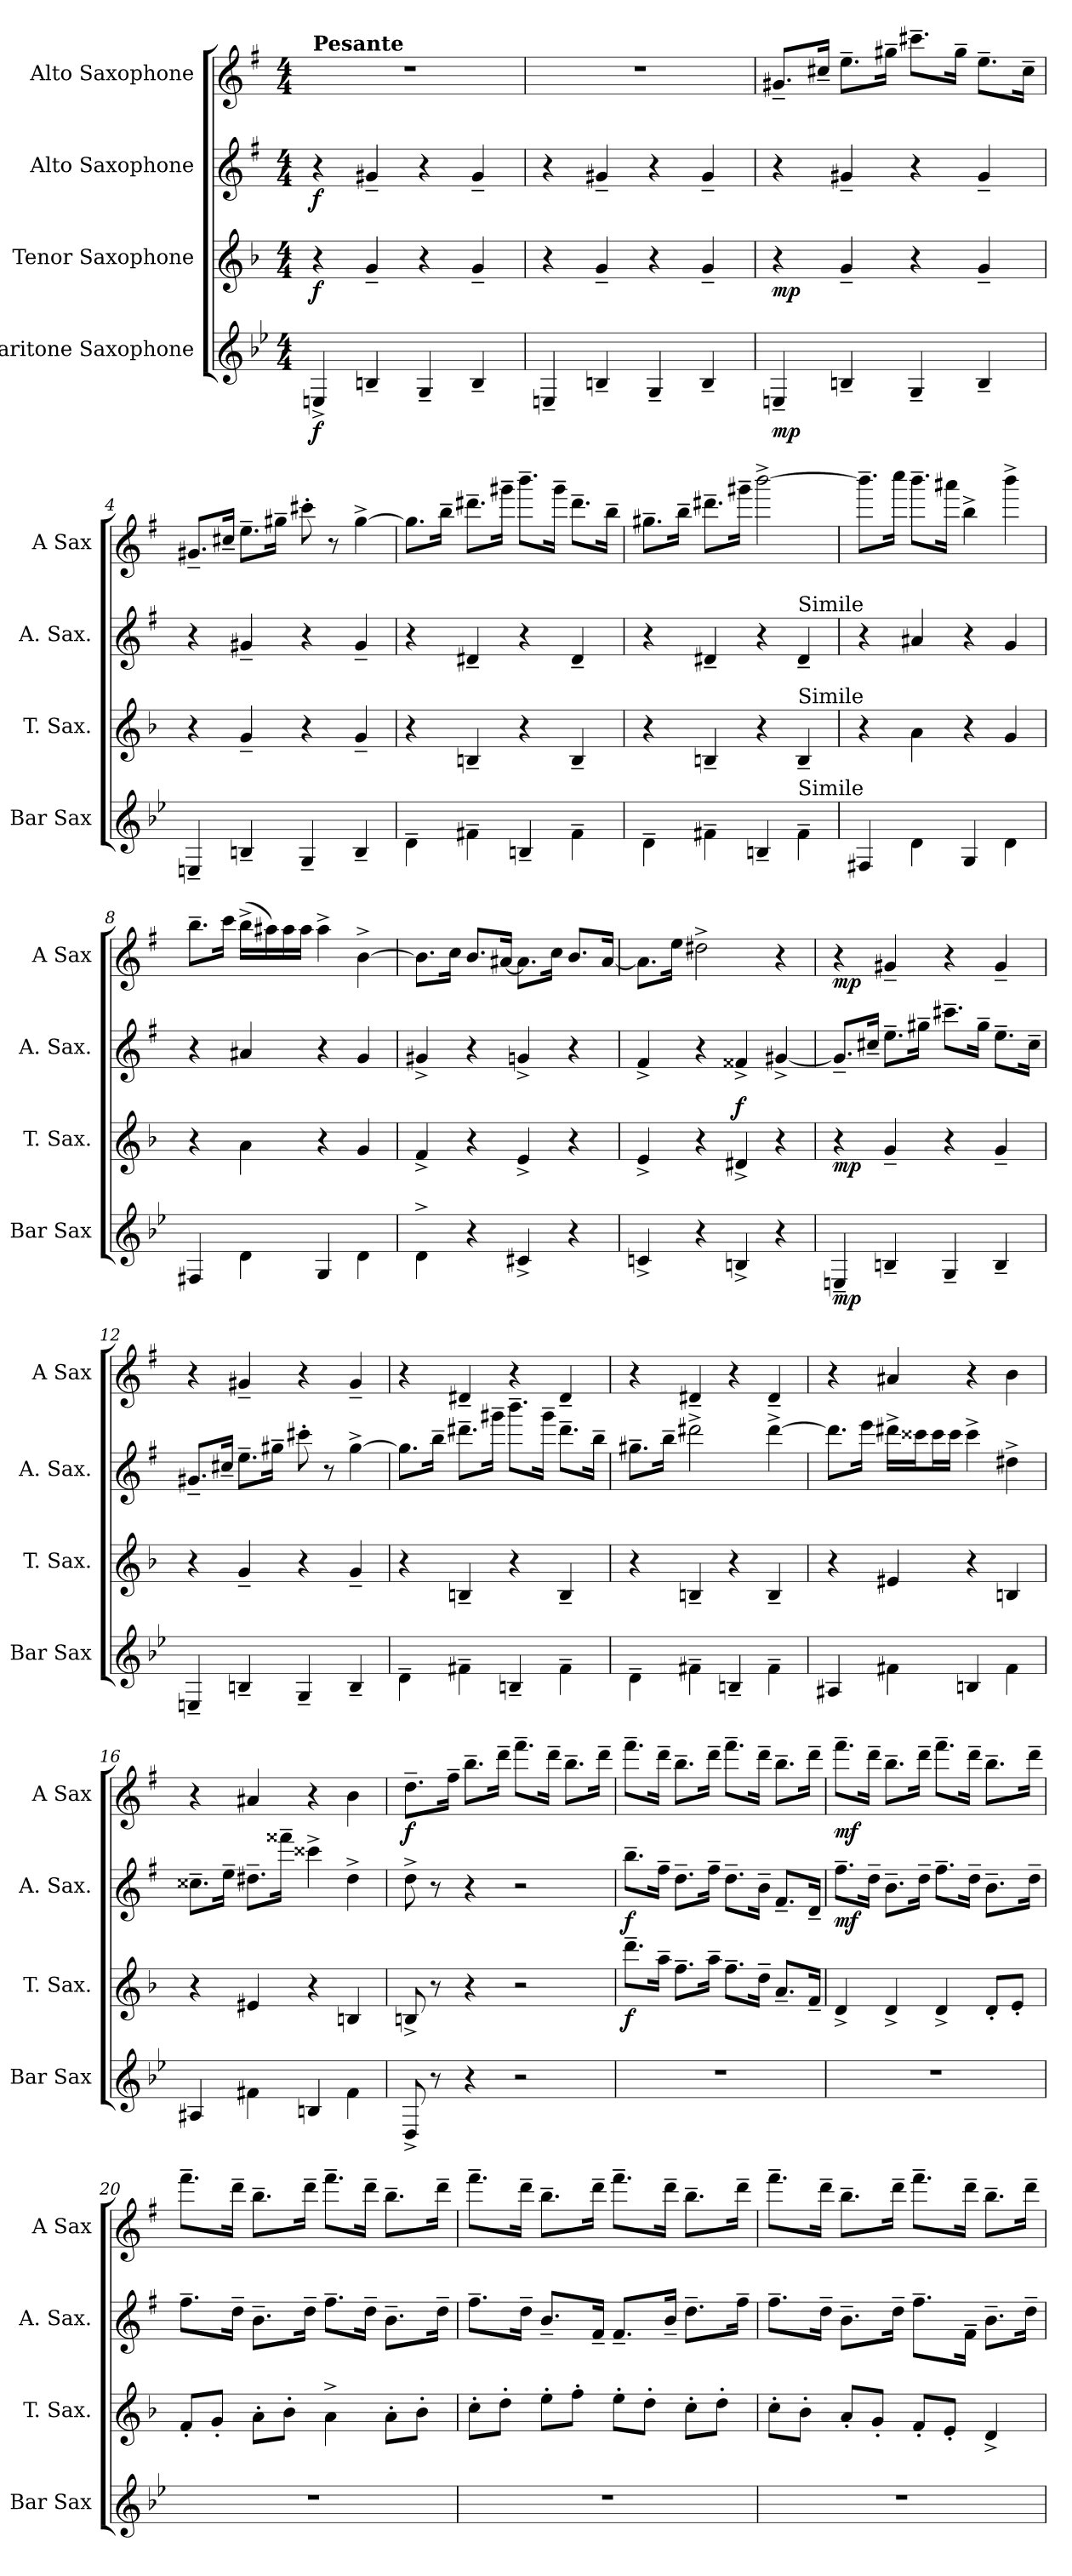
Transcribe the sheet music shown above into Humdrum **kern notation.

**kern	**dynam	**kern	**dynam	**kern	**dynam	**kern	**dynam
*part4	*part4	*part3	*part3	*part2	*part2	*part1	*part1
*staff4	*staff4	*staff3	*staff3	*staff2	*staff2	*staff1	*staff1
*I"Baritone Saxophone	*	*I"Tenor Saxophone	*	*I"Alto Saxophone	*	*I"Alto Saxophone	*
*I'Bar Sax	*	*I'T. Sax.	*	*I'A. Sax.	*	*I'A Sax	*
*clefG2	*	*clefG2	*	*clefG2	*	*clefG2	*
*ITrd12c21	*	*ITrd8c14	*	*ITrd5c9	*	*ITrd5c9	*
*k[b-e-]	*	*k[b-]	*	*k[b-e-]	*	*k[b-e-]	*
*M4/4	*	*M4/4	*	*M4/4	*	*M4/4	*
*MM105	*	*MM105	*	*MM105	*	*MM105	*
=1	=1	=1	=1	=1	=1	=1	=1
!	!	!	!	!	!	!LO:TX:B:t=Pesante	!
!	!LO:DY:b	!	!LO:DY:b	!	!LO:DY:b	!	!
4EEn^/	f	4r	f	4r	f	1r	.
4BBn~/	.	4G~/	.	4Bn~/	.	.	.
4GG~/	.	4r	.	4r	.	.	.
4BB~/	.	4G~/	.	4B~/	.	.	.
=2	=2	=2	=2	=2	=2	=2	=2
4EEn~/	.	4r	.	4r	.	1r	.
4BBn~/	.	4G~/	.	4Bn~/	.	.	.
4GG~/	.	4r	.	4r	.	.	.
4BB~/	.	4G~/	.	4B~/	.	.	.
=3	=3	=3	=3	=3	=3	=3	=3
!	!LO:DY:b	!	!LO:DY:b	!	!LO:DY:b	!	!
!	!	!	!	!	!LO:DY:n=1:a	!	!
4EEn~/	mp	4r	mp	4r	mp f	8.Bn~/L	.
.	.	.	.	.	.	16en~/Jk	.
4BBn~/	.	4G~/	.	4Bn~/	.	8.g~\L	.
.	.	.	.	.	.	16bn~\Jk	.
4GG~/	.	4r	.	4r	.	8.een~\L	.
.	.	.	.	.	.	16b~\Jk	.
4BB~/	.	4G~/	.	4B~/	.	8.g~\L	.
.	.	.	.	.	.	16e~\Jk	.
=4	=4	=4	=4	=4	=4	=4	=4
4EEn~/	.	4r	.	4r	.	8.Bn~/L	.
.	.	.	.	.	.	16en~/Jk	.
4BBn~/	.	4G~/	.	4Bn~/	.	8.g~\L	.
.	.	.	.	.	.	16bn~\Jk	.
4GG~/	.	4r	.	4r	.	8een'\	.
.	.	.	.	.	.	8r	.
4BB~/	.	4G~/	.	4B~/	.	[4b^\	.
!!LO:LB:g=z
=5	=5	=5	=5	=5	=5	=5	=5
4D~\	.	4r	.	4r	.	8.b\L]	.
.	.	.	.	.	.	16dd~\Jk	.
4F#X~\	.	4BBn~/	.	4F#X~/	.	8.ff#X~\L	.
.	.	.	.	.	.	16bbn~\Jk	.
4BBn~/	.	4r	.	4r	.	8.ddd~\L	.
.	.	.	.	.	.	16bb~\Jk	.
4F#~\	.	4BB~/	.	4F#~/	.	8.ff#~\L	.
.	.	.	.	.	.	16dd~\Jk	.
=6	=6	=6	=6	=6	=6	=6	=6
4D~\	.	4r	.	4r	.	8.bn~\L	.
.	.	.	.	.	.	16dd~\Jk	.
4F#X~\	.	4BBn~/	.	4F#X~/	.	8.ff#X~\L	.
.	.	.	.	.	.	16bbn~\Jk	.
4BBn~/	.	4r	.	4r	.	[2ddd^\	.
!	!	!	!	!LO:TX:a:t=Simile	!	!	!
!	!	!LO:TX:a:t=Simile	!	!	!	!	!
!LO:TX:a:t=Simile	!	!	!	!	!	!	!
4F#~\	.	4BB~/	.	4F#~/	.	.	.
=7	=7	=7	=7	=7	=7	=7	=7
4FF#X/	.	4r	.	4r	.	8.ddd~\L]	.
.	.	.	.	.	.	16eee-\Jk	.
4D\	.	4A\	.	4c#X/	.	8.ddd~\L	.
.	.	.	.	.	.	16ccc#X\Jk	.
4GG/	.	4r	.	4r	.	4dd^\	.
4D\	.	4G/	.	4B-/	.	4ddd^\	.
=8	=8	=8	=8	=8	=8	=8	=8
4FF#X/	.	4r	.	4r	.	8.dd~\L	.
.	.	.	.	.	.	16ee-\Jk	.
4D\	.	4A\	.	4c#X/	.	(>16dd^\LL	.
.	.	.	.	.	.	16cc#X\)	.
.	.	.	.	.	.	16cc#\	.
.	.	.	.	.	.	16cc#\JJ	.
4GG/	.	4r	.	4r	.	4cc#^\	.
4D\	.	4G/	.	4B-/	.	[4d^\	.
!!LO:LB:g=z
=9	=9	=9	=9	=9	=9	=9	=9
4D^\	.	4F^/	.	4Bn^/	.	8.d\L]	.
.	.	.	.	.	.	16e-\Jk	.
4r	.	4r	.	4r	.	8.d/L	.
.	.	.	.	.	.	[16c#X/Jk	.
4C#X^/	.	4E^/	.	4B-X^/	.	8.c#\L]	.
.	.	.	.	.	.	16e-\Jk	.
4r	.	4r	.	4r	.	8.d/L	.
.	.	.	.	.	.	[16c#/Jk	.
=10	=10	=10	=10	=10	=10	=10	=10
4Cn^/	.	4E^/	.	4A^/	.	8.c#\L]	.
.	.	.	.	.	.	16g\Jk	.
4r	.	4r	.	4r	.	2f#X^\	.
!	!	!	!LO:DY:a	!	!	!	!
4BBn^/	.	4D#X^/	f	4A#X^/	.	.	.
4r	.	4r	.	[4Bn^/	.	4r	.
=11	=11	=11	=11	=11	=11	=11	=11
!	!LO:DY:b	!	!LO:DY:b	!	!	!	!LO:DY:b
4EEn~/	mp	4r	mp	8.B~/L]	.	4r	mp
.	.	.	.	16en~/Jk	.	.	.
4BBn~/	.	4G~/	.	8.g~\L	.	4Bn~/	.
.	.	.	.	16bn~\Jk	.	.	.
4GG~/	.	4r	.	8.een~\L	.	4r	.
.	.	.	.	16b~\Jk	.	.	.
4BB~/	.	4G~/	.	8.g~\L	.	4B~/	.
.	.	.	.	16e~\Jk	.	.	.
=12	=12	=12	=12	=12	=12	=12	=12
4EEn~/	.	4r	.	8.Bn~/L	.	4r	.
.	.	.	.	16en~/Jk	.	.	.
4BBn~/	.	4G~/	.	8.g~\L	.	4Bn~/	.
.	.	.	.	16bn~\Jk	.	.	.
4GG~/	.	4r	.	8een'\	.	4r	.
.	.	.	.	8r	.	.	.
4BB~/	.	4G~/	.	[4b^\	.	4B~/	.
=13	=13	=13	=13	=13	=13	=13	=13
4D~\	.	4r	.	8.b\L]	.	4r	.
.	.	.	.	16dd~\Jk	.	.	.
4F#X~\	.	4BBn~/	.	8.ff#X~\L	.	4F#X~/	.
.	.	.	.	16bbn~\Jk	.	.	.
4BBn~/	.	4r	.	8.ddd~\L	.	4r	.
.	.	.	.	16bb~\Jk	.	.	.
4F#~\	.	4BB~/	.	8.ff#~\L	.	4F#~/	.
.	.	.	.	16dd~\Jk	.	.	.
=14	=14	=14	=14	=14	=14	=14	=14
4D~\	.	4r	.	8.bn~\L	.	4r	.
.	.	.	.	16dd~\Jk	.	.	.
4F#X~\	.	4BBn~/	.	2ff#X^\	.	4F#X~/	.
4BBn~/	.	4r	.	.	.	4r	.
4F#~\	.	4BB~/	.	[4ff#^\	.	4F#~/	.
!!LO:LB:g=z
=15	=15	=15	=15	=15	=15	=15	=15
4AA#X/	.	4r	.	8.ff#\L]	.	4r	.
.	.	.	.	16gg\Jk	.	.	.
4F#X\	.	4E#X/	.	16ff#X^\LL	.	4c#X/	.
.	.	.	.	16ee#X\J	.	.	.
.	.	.	.	16ee#\L	.	.	.
.	.	.	.	16ee#\JJ	.	.	.
4BBn/	.	4r	.	4ee#^\	.	4r	.
4F#\	.	4BBn/	.	4f#X^\	.	4d\	.
=16	=16	=16	=16	=16	=16	=16	=16
4AA#X/	.	4r	.	8.e#X~\L	.	4r	.
.	.	.	.	16g~\Jk	.	.	.
4F#X\	.	4E#X/	.	8.f#X~\L	.	4c#X/	.
.	.	.	.	16aa#X~\Jk	.	.	.
4BBn/	.	4r	.	4ee#X^\	.	4r	.
4F#\	.	4BBn/	.	4f#^\	.	4d\	.
=17	=17	=17	=17	=17	=17	=17	=17
!	!	!	!	!	!	!	!LO:DY:b
8DD^/	.	8BBn^/	.	8f^\	.	8.f~\L	f
8r	.	8r	.	8r	.	.	.
.	.	.	.	.	.	16a~\Jk	.
4r	.	4r	.	4r	.	8.dd~\L	.
.	.	.	.	.	.	16ff~\Jk	.
2r	.	2r	.	2r	.	8.aa~\L	.
.	.	.	.	.	.	16ff~\Jk	.
.	.	.	.	.	.	8.dd~\L	.
.	.	.	.	.	.	16ff~\Jk	.
=18	=18	=18	=18	=18	=18	=18	=18
!	!	!	!LO:DY:b	!	!LO:DY:b	!	!
1r	.	8.dd~\L	f	8.dd~\L	f	8.aa~\L	.
.	.	16a~\Jk	.	16a~\Jk	.	16ff~\Jk	.
.	.	8.f~\L	.	8.f~\L	.	8.dd~\L	.
.	.	16a~\Jk	.	16a~\Jk	.	16ff~\Jk	.
.	.	8.f~\L	.	8.f~\L	.	8.aa~\L	.
.	.	16d~\Jk	.	16d~\Jk	.	16ff~\Jk	.
.	.	8.A~/L	.	8.A~/L	.	8.dd~\L	.
.	.	16F~/Jk	.	16F~/Jk	.	16ff~\Jk	.
=19	=19	=19	=19	=19	=19	=19	=19
!	!	!	!	!	!LO:DY:b	!	!LO:DY:b
1r	.	4D^/	.	8.a~\L	mf	8.aa~\L	mf
.	.	.	.	16f~\Jk	.	16ff~\Jk	.
.	.	4D^/	.	8.d~\L	.	8.dd~\L	.
.	.	.	.	16f~\Jk	.	16ff~\Jk	.
.	.	4D^/	.	8.a~\L	.	8.aa~\L	.
.	.	.	.	16f~\Jk	.	16ff~\Jk	.
.	.	8D'/L	.	8.d~\L	.	8.dd~\L	.
.	.	8E'/J	.	.	.	.	.
.	.	.	.	16f~\Jk	.	16ff~\Jk	.
!!LO:LB:g=z
=20	=20	=20	=20	=20	=20	=20	=20
1r	.	8F'/L	.	8.a~\L	.	8.aa~\L	.
.	.	8G'/J	.	.	.	.	.
.	.	.	.	16f~\Jk	.	16ff~\Jk	.
.	.	8A'\L	.	8.d~\L	.	8.dd~\L	.
.	.	8B-'\J	.	.	.	.	.
.	.	.	.	16f~\Jk	.	16ff~\Jk	.
.	.	4A^\	.	8.a~\L	.	8.aa~\L	.
.	.	.	.	16f~\Jk	.	16ff~\Jk	.
.	.	8A'\L	.	8.d~\L	.	8.dd~\L	.
.	.	8B-'\J	.	.	.	.	.
.	.	.	.	16f~\Jk	.	16ff~\Jk	.
=21	=21	=21	=21	=21	=21	=21	=21
1r	.	8c'\L	.	8.a~\L	.	8.aa~\L	.
.	.	8d'\J	.	.	.	.	.
.	.	.	.	16f~\Jk	.	16ff~\Jk	.
.	.	8e'\L	.	8.d~/L	.	8.dd~\L	.
.	.	8f'\J	.	.	.	.	.
.	.	.	.	16A~/Jk	.	16ff~\Jk	.
.	.	8e'\L	.	8.A~/L	.	8.aa~\L	.
.	.	8d'\J	.	.	.	.	.
.	.	.	.	16d~/Jk	.	16ff~\Jk	.
.	.	8c'\L	.	8.f~\L	.	8.dd~\L	.
.	.	8d'\J	.	.	.	.	.
.	.	.	.	16a~\Jk	.	16ff~\Jk	.
=22	=22	=22	=22	=22	=22	=22	=22
1r	.	8c'\L	.	8.a~\L	.	8.aa~\L	.
.	.	8B-'\J	.	.	.	.	.
.	.	.	.	16f~\Jk	.	16ff~\Jk	.
.	.	8A'/L	.	8.d~\L	.	8.dd~\L	.
.	.	8G'/J	.	.	.	.	.
.	.	.	.	16f~\Jk	.	16ff~\Jk	.
.	.	8F'/L	.	8.a~\L	.	8.aa~\L	.
.	.	8E'/J	.	.	.	.	.
.	.	.	.	16A~\Jk	.	16ff~\Jk	.
.	.	4D^/	.	8.d~\L	.	8.dd~\L	.
.	.	.	.	16f~\Jk	.	16ff~\Jk	.
=	=	=	=	=	=	=	=
*-	*-	*-	*-	*-	*-	*-	*-
